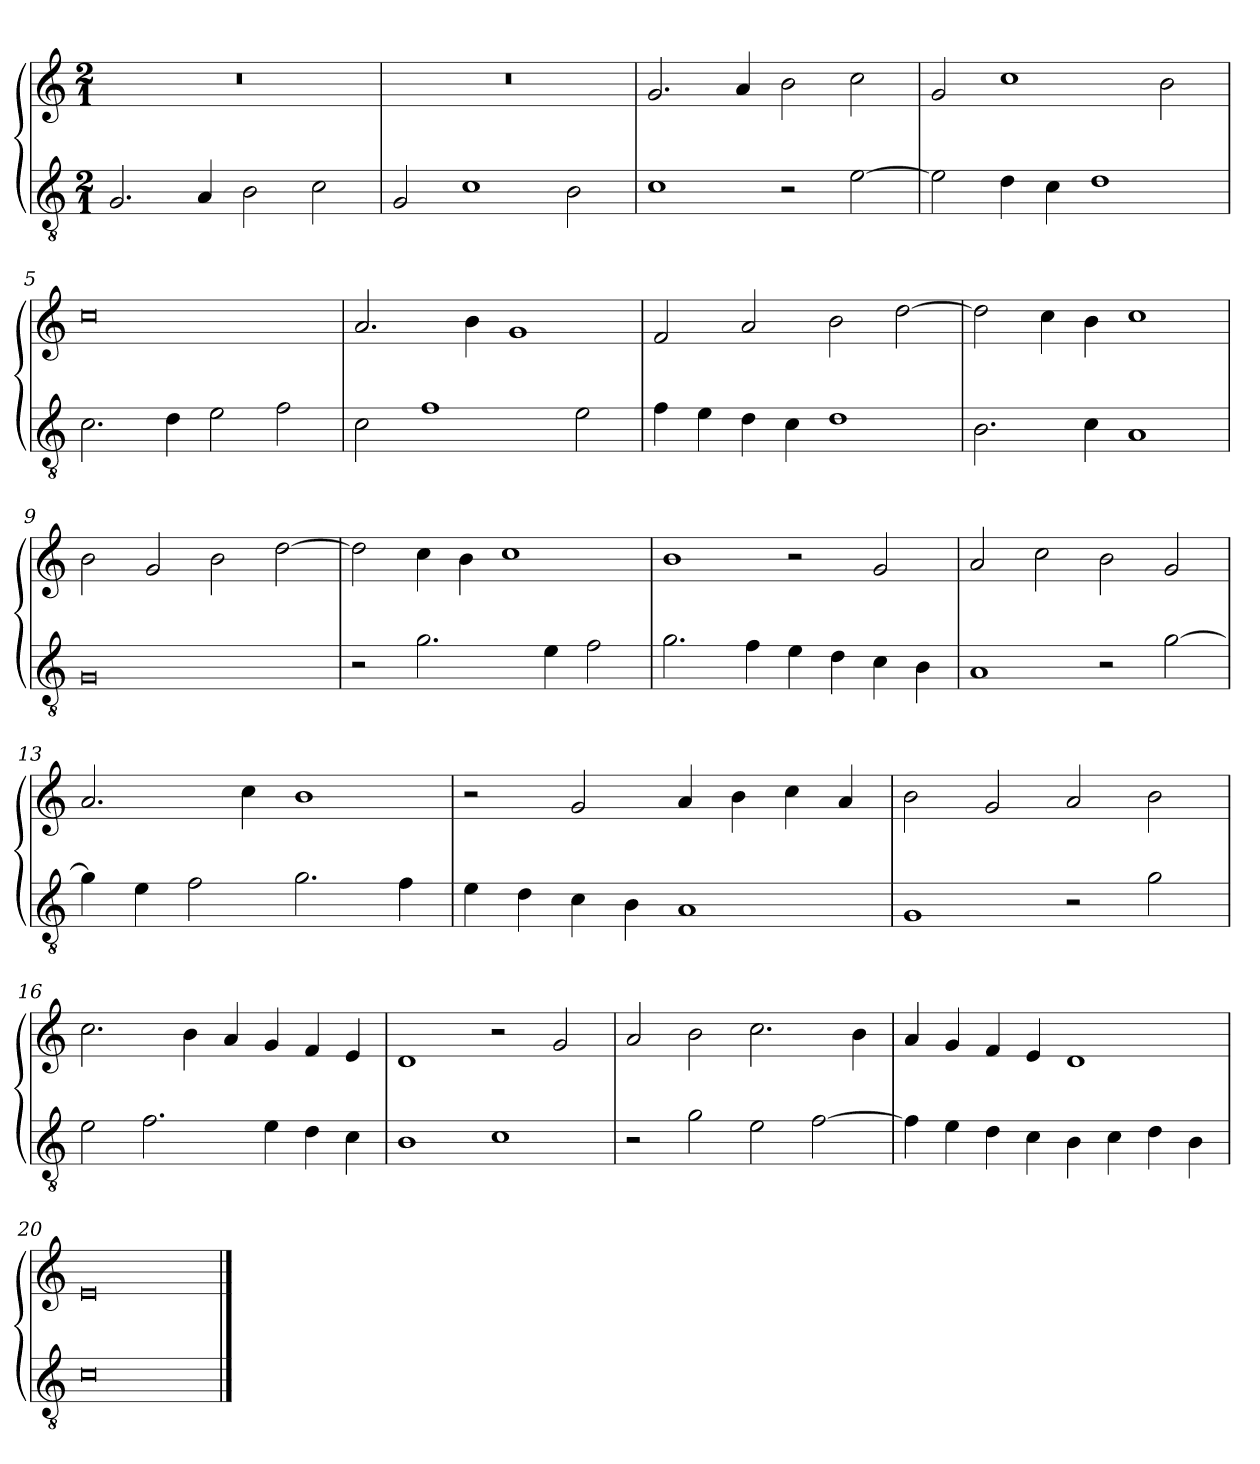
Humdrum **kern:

**kern	**kern
*part2	*part1
*staff2	*staff1
*clefGv2	*clefG2
*k[]	*k[]
*M2/1	*M2/1
=1	=1
2.G	0r
4A	.
2B	.
2c	.
=2	=2
2G	0r
1c	.
2B	.
=3	=3
1c	2.g
.	4a
2r	2b
[2e	2cc
=4	=4
2e]	2g
4d	1cc
4c	.
1d	.
.	2b
=5	=5
2.c	0cc
4d	.
2e	.
2f	.
=6	=6
2c	2.a
1f	.
.	4b
.	1g
2e	.
=7	=7
4f	2f
4e	.
4d	2a
4c	.
1d	2b
.	[2dd
=8	=8
2.B	2dd]
.	4cc
4c	4b
1A	1cc
=9	=9
0G	2b
.	2g
.	2b
.	[2dd
=10	=10
2r	2dd]
2.g	4cc
.	4b
.	1cc
4e	.
2f	.
=11	=11
2.g	1b
4f	.
4e	2r
4d	.
4c	2g
4B	.
=12	=12
1A	2a
.	2cc
2r	2b
[2g	2g
=13	=13
4g]	2.a
4e	.
2f	.
.	4cc
2.g	1b
4f	.
=14	=14
4e	2r
4d	.
4c	2g
4B	.
1A	4a
.	4b
.	4cc
.	4a
=15	=15
1G	2b
.	2g
2r	2a
2g	2b
=16	=16
2e	2.cc
2.f	.
.	4b
.	4a
4e	4g
4d	4f
4c	4e
=17	=17
1B	1d
1c	2r
.	2g
=18	=18
2r	2a
2g	2b
2e	2.cc
[2f	.
.	4b
=19	=19
4f]	4a
4e	4g
4d	4f
4c	4e
4B	1d
4c	.
4d	.
4B	.
=20	=20
0c	0e
==	==
*-	*-
